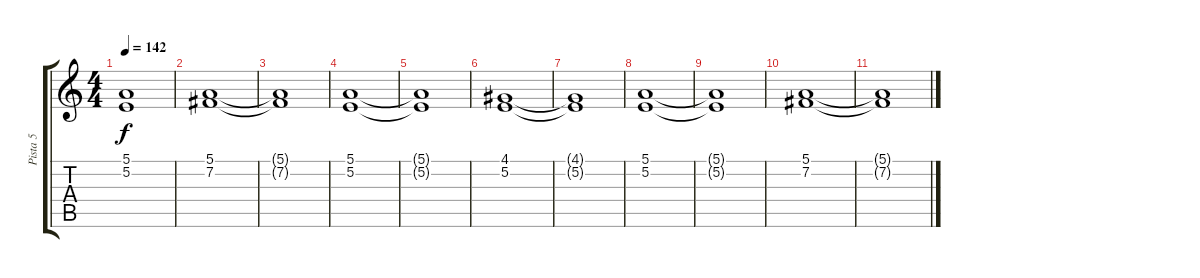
\track ("Pista 5" "Pista 5") {instrument pad1newage}
\staff {score tabs}
\tuning (E4 B3 G3 D3 A2 E2) {hide}
\ts (4 4)
\tempo 142
\clef g2
\ks c
(5.1{t} 5.2{t}).1{dy f} |
(5.1 7.2).1 |
(5.1{t} 7.2{t}).1 |
(5.1 5.2).1 |
(5.1{t} 5.2{t}).1 |
(4.1 5.2).1 |
(4.1{t} 5.2{t}).1 |
(5.1 5.2).1 |
(5.1{t} 5.2{t}).1 |
(5.1 7.2).1 |
(5.1{t} 7.2{t}).1
